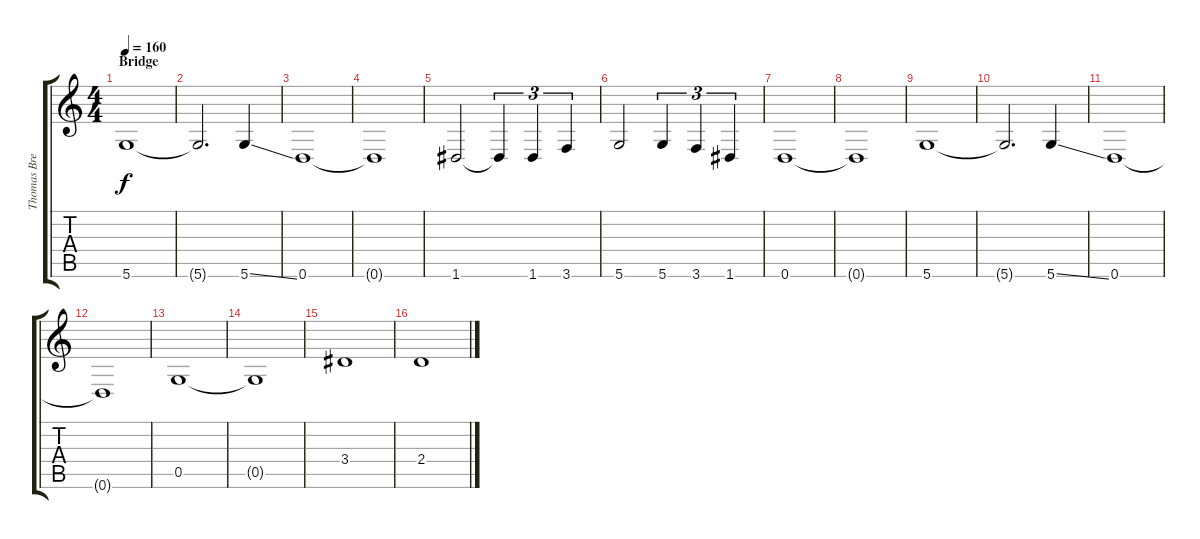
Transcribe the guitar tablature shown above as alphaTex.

\track ("Thomas Bredahl" "Thomas Bre") {instrument distortionguitar}
\staff {score tabs}
\tuning (D4 A3 F3 C3 G2 D2) {hide}
\ts (4 4)
\section ("" "Bridge")
\tempo 160
\clef g2
\ks c
5.6.1{dy f} |
5.6{t}.2{d} 5.6{ss}.4 |
0.6.1 |
0.6{t}.1 |
1.6.2 1.6{t}.4{tu (3 2)} 1.6.4{tu (3 2)} 3.6.4{tu (3 2)} |
5.6.2 5.6.4{tu (3 2)} 3.6.4{tu (3 2)} 1.6.4{tu (3 2)} |
0.6.1 |
0.6{t}.1 |
5.6.1 |
5.6{t}.2{d} 5.6{ss}.4 |
0.6.1 |
0.6{t}.1 |
0.5.1 |
0.5{t}.1 |
3.4.1 |
2.4.1
